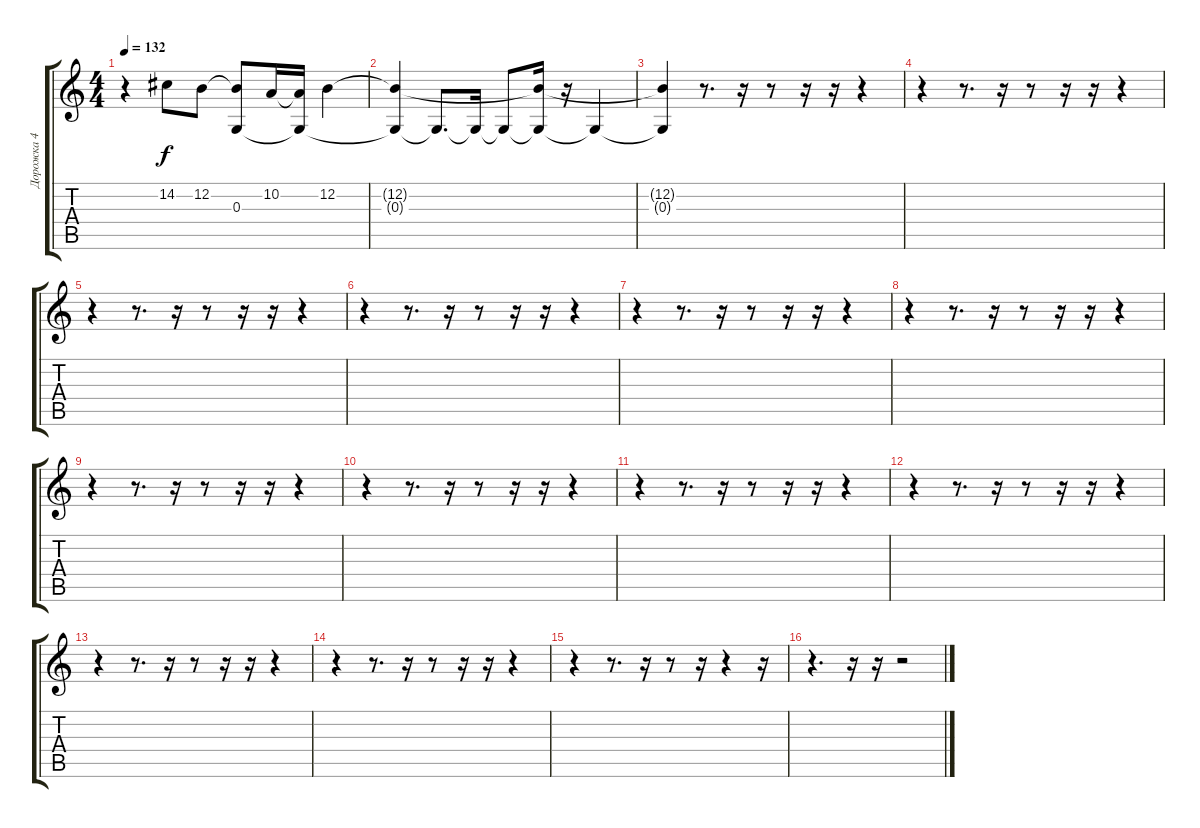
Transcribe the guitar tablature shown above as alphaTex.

\track ("Дорожка 4" "Дорожка 4") {instrument viola}
\staff {score tabs}
\tuning (E4 B3 G3 D3 A2 E2) {hide}
\ts (4 4)
\tempo 132
\clef g2
\ks c
r.4{dy f} 14.2.8 12.2.8 (12.2{t} 0.3).8 10.2.16 (10.2{t} 0.3{t}).16 12.2.4 |
(12.2{t} 0.3{t}).4 0.3{t}.8{d} 0.3{t}.16 0.3{t}.8 (12.2{t} 0.3{t}).16 r.16 0.3{t}.4 |
(12.2{t} 0.3{t}).4 r.8{d} r.16 r.8 r.16 r.16 r.4 |
r.4 r.8{d} r.16 r.8 r.16 r.16 r.4 |
r.4 r.8{d} r.16 r.8 r.16 r.16 r.4 |
r.4 r.8{d} r.16 r.8 r.16 r.16 r.4 |
r.4 r.8{d} r.16 r.8 r.16 r.16 r.4 |
r.4 r.8{d} r.16 r.8 r.16 r.16 r.4 |
r.4 r.8{d} r.16 r.8 r.16 r.16 r.4 |
r.4 r.8{d} r.16 r.8 r.16 r.16 r.4 |
r.4 r.8{d} r.16 r.8 r.16 r.16 r.4 |
r.4 r.8{d} r.16 r.8 r.16 r.16 r.4 |
r.4 r.8{d} r.16 r.8 r.16 r.16 r.4 |
r.4 r.8{d} r.16 r.8 r.16 r.16 r.4 |
r.4 r.8{d} r.16 r.8 r.16 r.4 r.16 |
r.4{d} r.16 r.16 r.2
